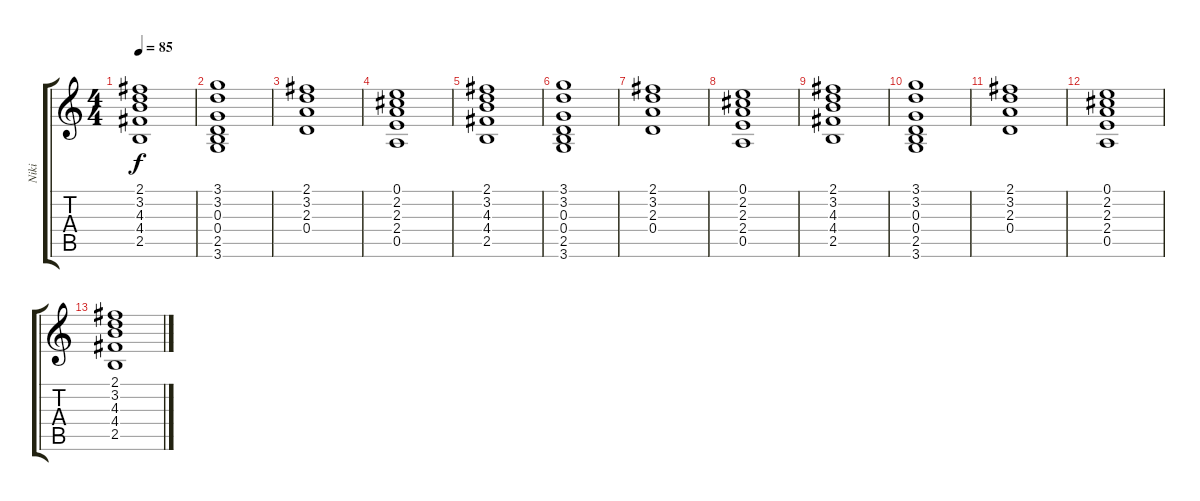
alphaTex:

\track ("Niki" "Niki") {instrument acousticguitarsteel}
\staff {score tabs}
\tuning (E4 B3 G3 D3 A2 E2) {hide}
\ts (4 4)
\tempo 85
\clef g2
\ks c
(2.1 3.2 4.3 4.4 2.5).1{dy f} |
(3.1 3.2 0.3 0.4 2.5 3.6).1 |
(2.1 3.2 2.3 0.4).1 |
(0.1 2.2 2.3 2.4 0.5).1 |
(2.1 3.2 4.3 4.4 2.5).1 |
(3.1 3.2 0.3 0.4 2.5 3.6).1 |
(2.1 3.2 2.3 0.4).1 |
(0.1 2.2 2.3 2.4 0.5).1 |
(2.1 3.2 4.3 4.4 2.5).1 |
(3.1 3.2 0.3 0.4 2.5 3.6).1 |
(2.1 3.2 2.3 0.4).1 |
(0.1 2.2 2.3 2.4 0.5).1 |
(2.1 3.2 4.3 4.4 2.5).1
